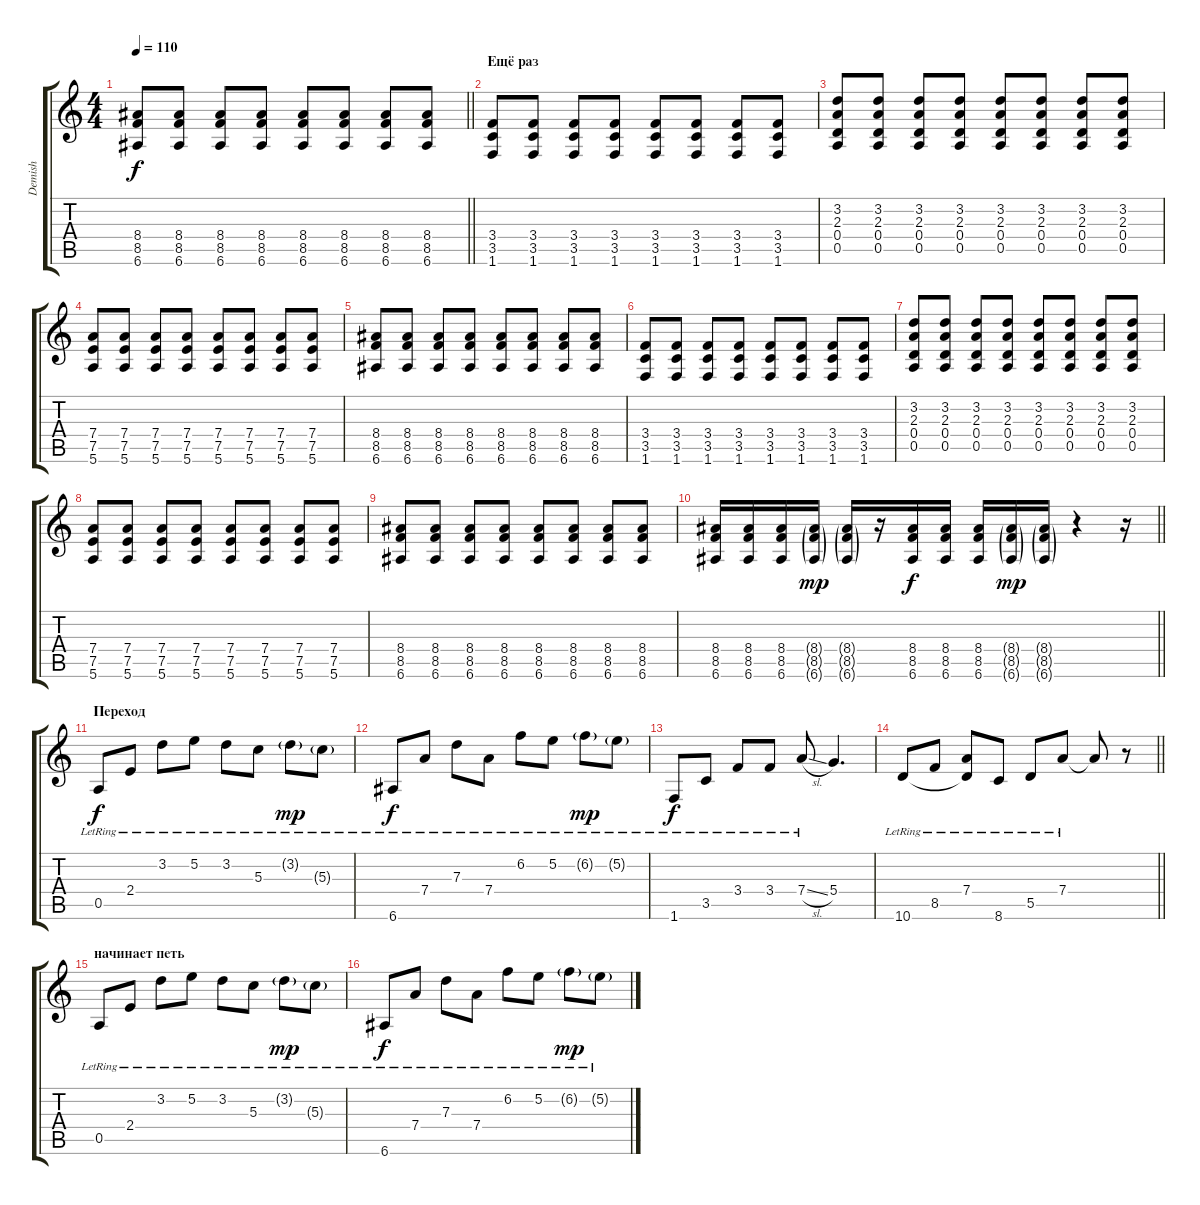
\track ("Demish" "Demish") {instrument electricguitarjazz}
\staff {score tabs}
\tuning (E4 B3 G3 D3 A2 E2) {hide}
\ts (4 4)
\tempo 110
\clef g2
\barLineRight lightlight
\ks c
(8.4 8.5 6.6).8{dy f} (8.4 8.5 6.6).8 (8.4 8.5 6.6).8 (8.4 8.5 6.6).8 (8.4 8.5 6.6).8 (8.4 8.5 6.6).8 (8.4 8.5 6.6).8 (8.4 8.5 6.6).8 |
\section ("" "Ещё раз")
(3.4 3.5 1.6).8 (3.4 3.5 1.6).8 (3.4 3.5 1.6).8 (3.4 3.5 1.6).8 (3.4 3.5 1.6).8 (3.4 3.5 1.6).8 (3.4 3.5 1.6).8 (3.4 3.5 1.6).8 |
(3.2 2.3 0.4 0.5).8 (3.2 2.3 0.4 0.5).8 (3.2 2.3 0.4 0.5).8 (3.2 2.3 0.4 0.5).8 (3.2 2.3 0.4 0.5).8 (3.2 2.3 0.4 0.5).8 (3.2 2.3 0.4 0.5).8 (3.2 2.3 0.4 0.5).8 |
(7.4 7.5 5.6).8 (7.4 7.5 5.6).8 (7.4 7.5 5.6).8 (7.4 7.5 5.6).8 (7.4 7.5 5.6).8 (7.4 7.5 5.6).8 (7.4 7.5 5.6).8 (7.4 7.5 5.6).8 |
(8.4 8.5 6.6).8 (8.4 8.5 6.6).8 (8.4 8.5 6.6).8 (8.4 8.5 6.6).8 (8.4 8.5 6.6).8 (8.4 8.5 6.6).8 (8.4 8.5 6.6).8 (8.4 8.5 6.6).8 |
(3.4 3.5 1.6).8 (3.4 3.5 1.6).8 (3.4 3.5 1.6).8 (3.4 3.5 1.6).8 (3.4 3.5 1.6).8 (3.4 3.5 1.6).8 (3.4 3.5 1.6).8 (3.4 3.5 1.6).8 |
(3.2 2.3 0.4 0.5).8 (3.2 2.3 0.4 0.5).8 (3.2 2.3 0.4 0.5).8 (3.2 2.3 0.4 0.5).8 (3.2 2.3 0.4 0.5).8 (3.2 2.3 0.4 0.5).8 (3.2 2.3 0.4 0.5).8 (3.2 2.3 0.4 0.5).8 |
(7.4 7.5 5.6).8 (7.4 7.5 5.6).8 (7.4 7.5 5.6).8 (7.4 7.5 5.6).8 (7.4 7.5 5.6).8 (7.4 7.5 5.6).8 (7.4 7.5 5.6).8 (7.4 7.5 5.6).8 |
(8.4 8.5 6.6).8 (8.4 8.5 6.6).8 (8.4 8.5 6.6).8 (8.4 8.5 6.6).8 (8.4 8.5 6.6).8 (8.4 8.5 6.6).8 (8.4 8.5 6.6).8 (8.4 8.5 6.6).8 |
\barLineRight lightlight
(8.4 8.5 6.6).16{volume 8} (8.4 8.5 6.6).16 (8.4 8.5 6.6).16 (8.4{g} 8.5{g} 6.6{g}).16{dy mp} (8.4{g} 8.5{g} 6.6{g}).16 r.16 (8.4 8.5 6.6).16{dy f volume 4} (8.4 8.5 6.6).16 (8.4 8.5 6.6).16 (8.4{g} 8.5{g} 6.6{g}).16{dy mp} (8.4{g} 8.5{g} 6.6{g}).16 r.4 r.16 |
\section ("" "Переход")
0.5{lr}.8{dy f instrument electricguitarjazz} 2.4{lr}.8 3.2{lr}.8 5.2{lr}.8 3.2{lr}.8 5.3{lr}.8 3.2{g lr}.8{dy mp} 5.3{g lr}.8 |
6.6{lr}.8{dy f} 7.4{lr}.8 7.3{lr}.8 7.4{lr}.8 6.2{lr}.8 5.2{lr}.8 6.2{g lr}.8{dy mp} 5.2{g lr}.8 |
1.6{lr}.8{dy f} 3.5{lr}.8 3.4{lr}.8 3.4{lr}.8 7.4{sl lr}.8 5.4.4{d} |
\barLineRight lightlight
10.6{lr}.8 8.5{lr}.8 (7.4{lr} 10.6{t}).8 8.6{lr}.8 5.5{lr}.8 7.4{lr}.8 7.4{t}.8 r.8 |
\section ("" "начинает петь")
0.5{lr}.8 2.4{lr}.8 3.2{lr}.8 5.2{lr}.8 3.2{lr}.8 5.3{lr}.8 3.2{g lr}.8{dy mp} 5.3{g lr}.8 |
6.6{lr}.8{dy f} 7.4{lr}.8 7.3{lr}.8 7.4{lr}.8 6.2{lr}.8 5.2{lr}.8 6.2{g lr}.8{dy mp} 5.2{g lr}.8
